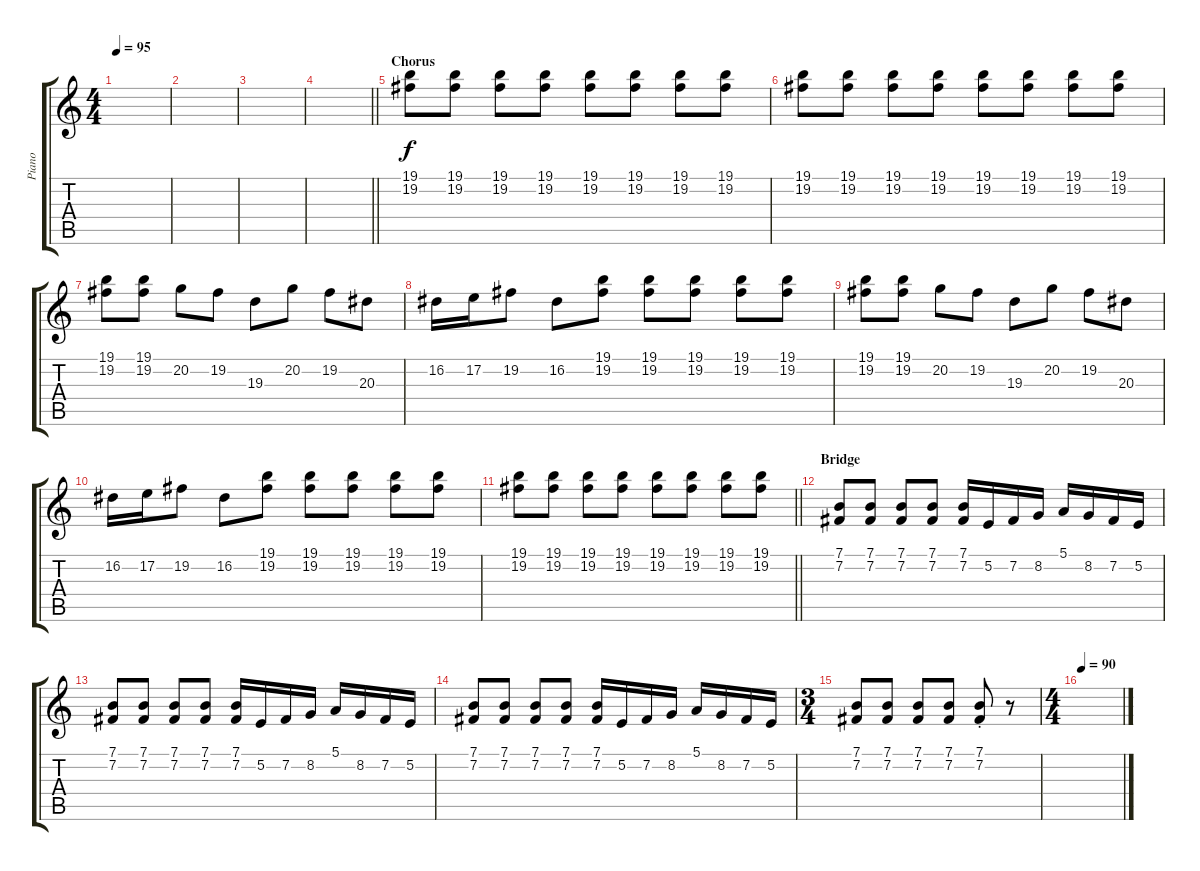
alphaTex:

\track ("Piano" "Piano") {instrument brightacousticpiano}
\staff {score tabs}
\tuning (E4 B3 G3 D3 A2 E2) {hide}
\ts (4 4)
\tempo 95
\clef g2
\ks c
|
|
|
\barLineRight lightlight
|
\section ("" "Chorus")
(19.1 19.2).8 (19.1 19.2).8 (19.1 19.2).8 (19.1 19.2).8 (19.1 19.2).8 (19.1 19.2).8 (19.1 19.2).8 (19.1 19.2).8 |
(19.1 19.2).8 (19.1 19.2).8 (19.1 19.2).8 (19.1 19.2).8 (19.1 19.2).8 (19.1 19.2).8 (19.1 19.2).8 (19.1 19.2).8 |
(19.1 19.2).8 (19.1 19.2).8 20.2.8 19.2.8 19.3.8 20.2.8 19.2.8 20.3.8 |
16.2.16 17.2.16 19.2.8 16.2.8 (19.1 19.2).8 (19.1 19.2).8 (19.1 19.2).8 (19.1 19.2).8 (19.1 19.2).8 |
(19.1 19.2).8 (19.1 19.2).8 20.2.8 19.2.8 19.3.8 20.2.8 19.2.8 20.3.8 |
16.2.16 17.2.16 19.2.8 16.2.8 (19.1 19.2).8 (19.1 19.2).8 (19.1 19.2).8 (19.1 19.2).8 (19.1 19.2).8 |
\barLineRight lightlight
(19.1 19.2).8 (19.1 19.2).8 (19.1 19.2).8 (19.1 19.2).8 (19.1 19.2).8 (19.1 19.2).8 (19.1 19.2).8 (19.1 19.2).8 |
\section ("" "Bridge")
(7.1 7.2).8 (7.1 7.2).8 (7.1 7.2).8 (7.1 7.2).8 (7.1 7.2).16 5.2.16 7.2.16 8.2.16 5.1.16 8.2.16 7.2.16 5.2.16 |
(7.1 7.2).8 (7.1 7.2).8 (7.1 7.2).8 (7.1 7.2).8 (7.1 7.2).16 5.2.16 7.2.16 8.2.16 5.1.16 8.2.16 7.2.16 5.2.16 |
(7.1 7.2).8 (7.1 7.2).8 (7.1 7.2).8 (7.1 7.2).8 (7.1 7.2).16 5.2.16 7.2.16 8.2.16 5.1.16 8.2.16 7.2.16 5.2.16 |
\ts (3 4)
(7.1 7.2).8 (7.1 7.2).8 (7.1 7.2).8 (7.1 7.2).8 (7.1{st} 7.2{st}).8 r.8 |
\ts (4 4)
\tempo 90
